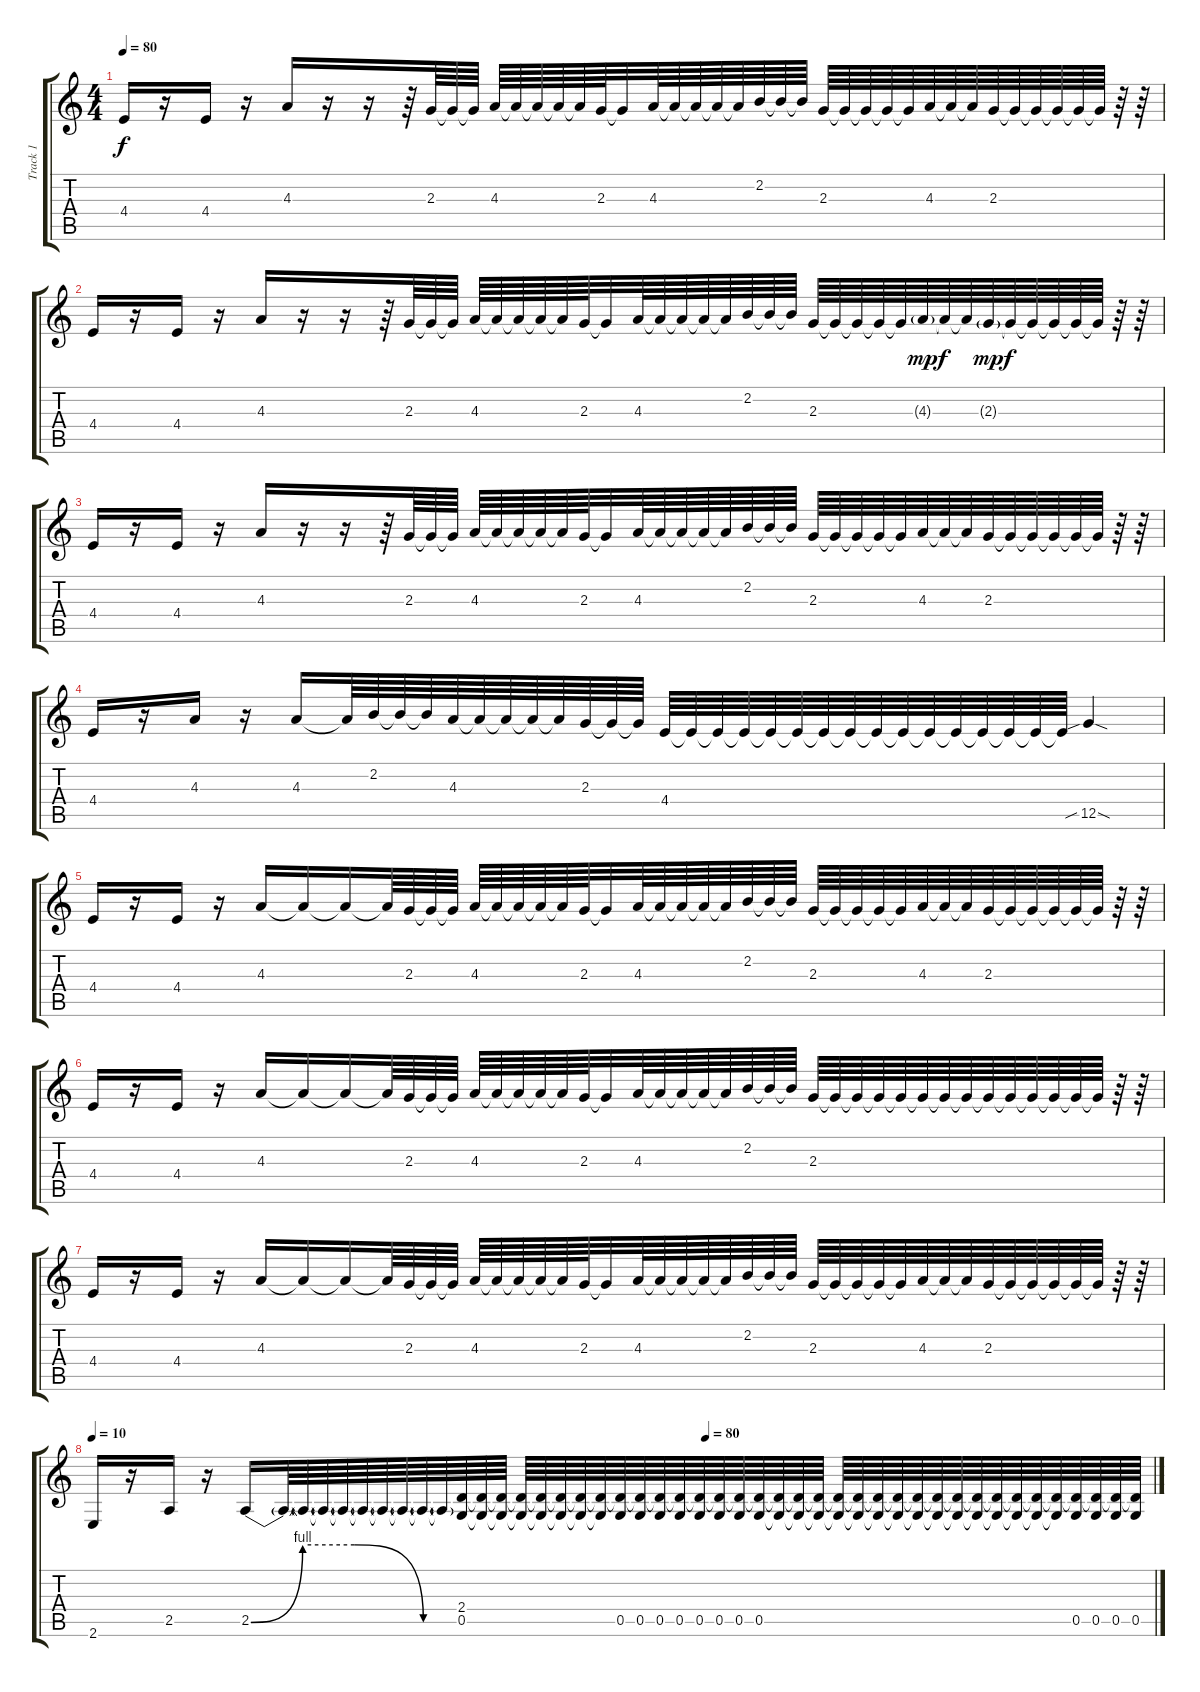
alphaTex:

\track ("Track 1" "Track 1") {instrument electricguitarmuted}
\staff {score tabs}
\tuning (D4 A3 F3 C3 G2 D2) {hide}
\ts (4 4)
\tempo 80
\clef g2
\ks c
4.4.16{dy f instrument electricguitarmuted} r.16 4.4.16 r.16 4.3.16 r.16 r.16 r.64 2.3.64 2.3{t}.64 2.3{t}.64 4.3.64 4.3{t}.64 4.3{t}.64 4.3{t}.64 4.3{t}.64 2.3.64 2.3{t}.32 4.3.64 4.3{t}.64 4.3{t}.64 4.3{t}.64 4.3{t}.64 2.2.64 2.2{t}.64 2.2{t}.64 2.3.64 2.3{t}.64 2.3{t}.64 2.3{t}.64 2.3{t}.64 4.3.64 4.3{t}.64 4.3{t}.64 2.3.64 2.3{t}.64 2.3{t}.64 2.3{t}.64 2.3{t}.64 2.3{t}.64 r.64 r.64 |
4.4.16 r.16 4.4.16 r.16 4.3.16 r.16 r.16 r.64 2.3.64 2.3{t}.64 2.3{t}.64 4.3.64 4.3{t}.64 4.3{t}.64 4.3{t}.64 4.3{t}.64 2.3.64 2.3{t}.32 4.3.64 4.3{t}.64 4.3{t}.64 4.3{t}.64 4.3{t}.64 2.2.64 2.2{t}.64 2.2{t}.64 2.3.64 2.3{t}.64 2.3{t}.64 2.3{t}.64 2.3{t}.64 4.3{g}.64{dy mp} 4.3{t}.64{dy f} 4.3{t}.64 2.3{g}.64{dy mp} 2.3{t}.64{dy f} 2.3{t}.64 2.3{t}.64 2.3{t}.64 2.3{t}.64 r.64 r.64 |
4.4.16 r.16 4.4.16 r.16 4.3.16 r.16 r.16 r.64 2.3.64 2.3{t}.64 2.3{t}.64 4.3.64 4.3{t}.64 4.3{t}.64 4.3{t}.64 4.3{t}.64 2.3.64 2.3{t}.32 4.3.64 4.3{t}.64 4.3{t}.64 4.3{t}.64 4.3{t}.64 2.2.64 2.2{t}.64 2.2{t}.64 2.3.64 2.3{t}.64 2.3{t}.64 2.3{t}.64 2.3{t}.64 4.3.64 4.3{t}.64 4.3{t}.64 2.3.64 2.3{t}.64 2.3{t}.64 2.3{t}.64 2.3{t}.64 2.3{t}.64 r.64 r.64 |
4.4.16 r.16 4.3.16 r.16 4.3.16 4.3{t}.64 2.2.64 2.2{t}.64 2.2{t}.64 4.3.64 4.3{t}.64 4.3{t}.64 4.3{t}.64 4.3{t}.64 2.3.64 2.3{t}.64 2.3{t}.64 4.4.64 4.4{t}.64 4.4{t}.64 4.4{t}.64 4.4{t}.64 4.4{t}.64 4.4{t}.64 4.4{t}.64 4.4{t}.64{instrument distortionguitar} 4.4{t}.64 4.4{t}.64 4.4{t}.64 4.4{t}.64 4.4{t}.64 4.4{t}.64 4.4{t}.64 12.5{sib sod}.4{instrument distortionguitar} |
4.4.16{instrument distortionguitar} r.16 4.4.16 r.16 4.3.16 4.3{t}.16 4.3{t}.16 4.3{t}.64 2.3.64 2.3{t}.64 2.3{t}.64 4.3.64 4.3{t}.64 4.3{t}.64 4.3{t}.64 4.3{t}.64 2.3.64 2.3{t}.32 4.3.64 4.3{t}.64 4.3{t}.64 4.3{t}.64 4.3{t}.64 2.2.64 2.2{t}.64 2.2{t}.64 2.3.64 2.3{t}.64 2.3{t}.64 2.3{t}.64 2.3{t}.64 4.3.64 4.3{t}.64 4.3{t}.64 2.3.64 2.3{t}.64 2.3{t}.64 2.3{t}.64 2.3{t}.64 2.3{t}.64 r.64 r.64 |
4.4.16 r.16 4.4.16 r.16 4.3.16 4.3{t}.16 4.3{t}.16 4.3{t}.64 2.3.64 2.3{t}.64 2.3{t}.64 4.3.64 4.3{t}.64 4.3{t}.64 4.3{t}.64 4.3{t}.64 2.3.64 2.3{t}.32 4.3.64 4.3{t}.64 4.3{t}.64 4.3{t}.64 4.3{t}.64 2.2.64 2.2{t}.64 2.2{t}.64 2.3.64 2.3{t}.64 2.3{t}.64 2.3{t}.64 2.3{t}.64 2.3{t}.64 2.3{t}.64 2.3{t}.64 2.3{t}.64 2.3{t}.64 2.3{t}.64 2.3{t}.64 2.3{t}.64 2.3{t}.64 r.64 r.64 |
4.4.16 r.16 4.4.16 r.16 4.3.16 4.3{t}.16 4.3{t}.16 4.3{t}.64 2.3.64 2.3{t}.64 2.3{t}.64 4.3.64 4.3{t}.64 4.3{t}.64 4.3{t}.64 4.3{t}.64 2.3.64 2.3{t}.32 4.3.64 4.3{t}.64 4.3{t}.64 4.3{t}.64 4.3{t}.64 2.2.64 2.2{t}.64 2.2{t}.64 2.3.64 2.3{t}.64 2.3{t}.64 2.3{t}.64 2.3{t}.64 4.3.64 4.3{t}.64 4.3{t}.64 2.3.64 2.3{t}.64 2.3{t}.64 2.3{t}.64 2.3{t}.64 2.3{t}.64 r.64 r.64 |
\tempo 10
\tempo (80 0.578125)
2.6.16 r.16 2.5.16 r.16 2.5{be (custom 0 0 15 4 30 4 50 0 60 0)}.16 2.5{t}.64 2.5{t}.64 2.5{t}.64 2.5{t}.64 2.5{t}.64 2.5{t}.64 2.5{t}.64 2.5{t}.64 2.5{t}.64 (2.4 0.5).64 (2.4{t} 0.5{t}).64 (2.4{t} 0.5{t}).64 (2.4{t} 0.5{t}).64 (2.4{t} 0.5{t}).64 (2.4{t} 0.5{t}).64 (2.4{t} 0.5{t}).64 (2.4{t} 0.5{t}).64 (2.4{t} 0.5).64 (2.4{t} 0.5).64 (2.4{t} 0.5).64 (2.4{t} 0.5).64 (2.4{t} 0.5).64 (2.4{t} 0.5).64 (2.4{t} 0.5).64 (2.4{t} 0.5).64 (2.4{t} 0.5{t}).64 (2.4{t} 0.5{t}).64 (2.4{t} 0.5{t}).64 (2.4{t} 0.5{t}).64 (2.4{t} 0.5{t}).64 (2.4{t} 0.5{t}).64 (2.4{t} 0.5{t}).64 (2.4{t} 0.5{t}).64 (2.4{t} 0.5{t}).64 (2.4{t} 0.5{t}).64 (2.4{t} 0.5{t}).64 (2.4{t} 0.5{t}).64 (2.4{t} 0.5{t}).64 (2.4{t} 0.5{t}).64 (2.4{t} 0.5{t}).64 (2.4{t} 0.5).64 (2.4{t} 0.5).64 (2.4{t} 0.5).64 (2.4{t} 0.5).64
